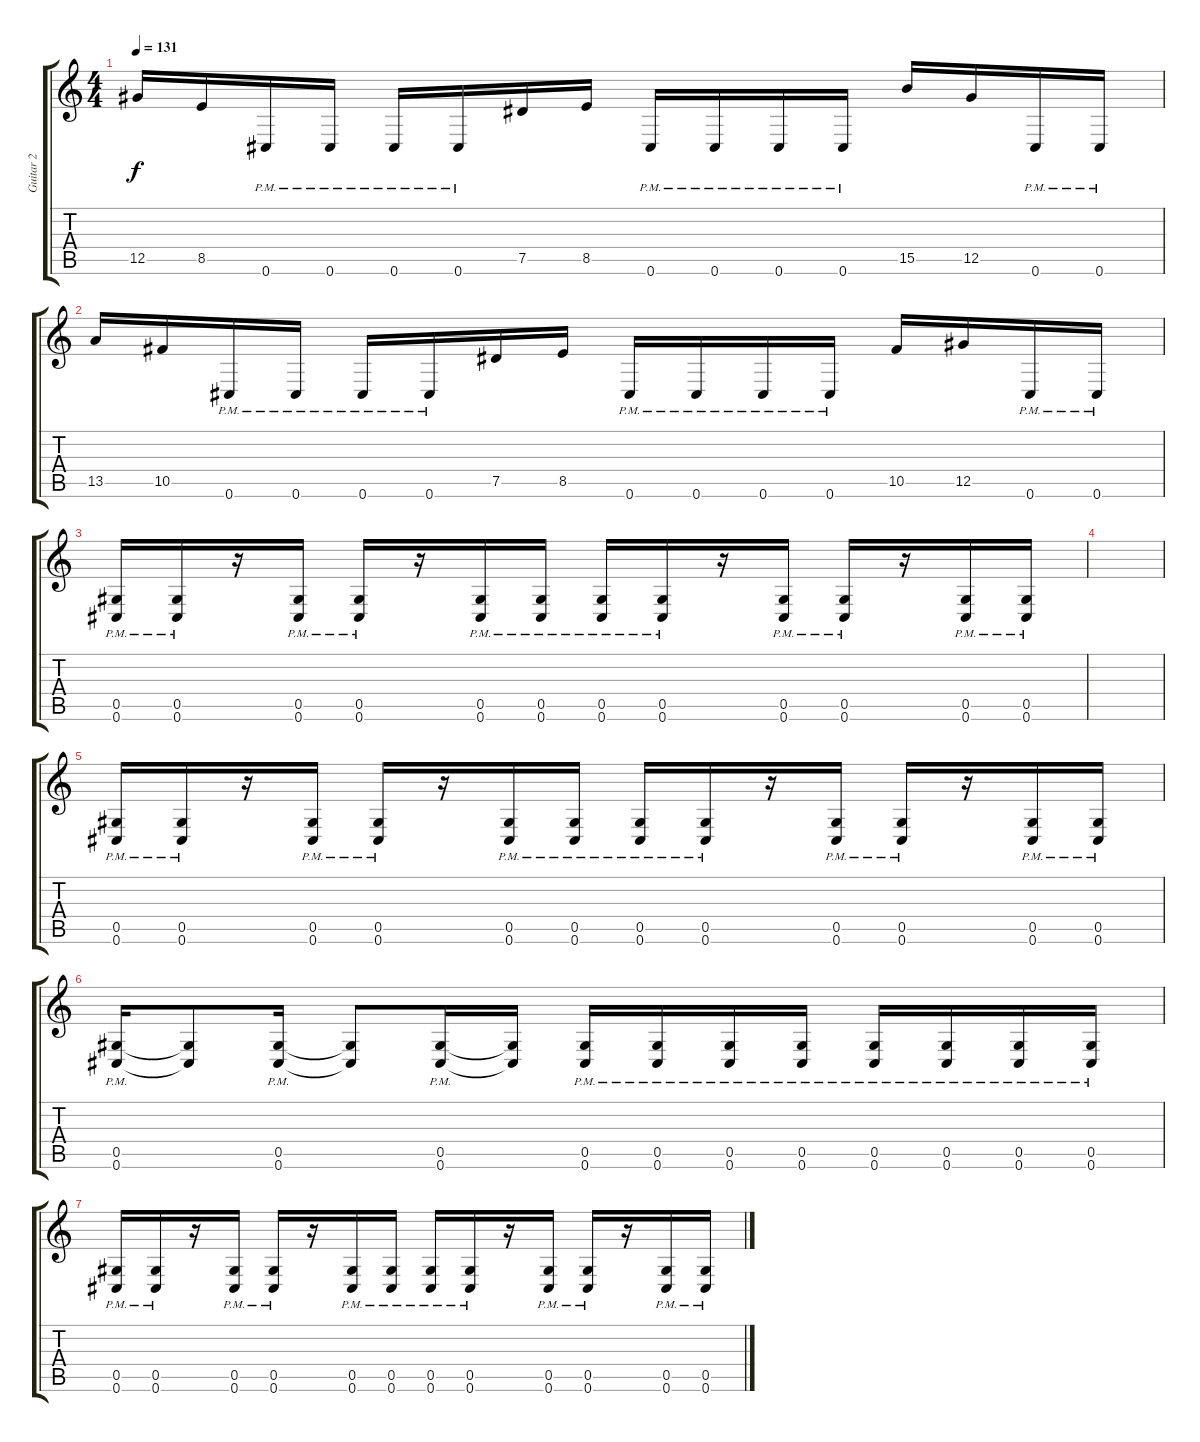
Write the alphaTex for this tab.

\track ("Guitar 2" "Guitar 2") {instrument distortionguitar}
\staff {score tabs}
\tuning (Eb4 Bb3 Gb3 Db3 Ab2 Db2) {hide}
\ts (4 4)
\tempo 131
\clef g2
\ks c
12.5.16{dy f} 8.5.16 0.6{pm}.16 0.6{pm}.16 0.6{pm}.16 0.6{pm}.16 7.5.16 8.5.16 0.6{pm}.16 0.6{pm}.16 0.6{pm}.16 0.6{pm}.16 15.5.16 12.5.16 0.6{pm}.16 0.6{pm}.16 |
13.5.16 10.5.16 0.6{pm}.16 0.6{pm}.16 0.6{pm}.16 0.6{pm}.16 7.5.16 8.5.16 0.6{pm}.16 0.6{pm}.16 0.6{pm}.16 0.6{pm}.16 10.5.16 12.5.16 0.6{pm}.16 0.6{pm}.16 |
(0.5{pm} 0.6{pm}).16 (0.5{pm} 0.6{pm}).16 r.16 (0.5{pm} 0.6{pm}).16 (0.5{pm} 0.6{pm}).16 r.16 (0.5{pm} 0.6{pm}).16 (0.5{pm} 0.6{pm}).16 (0.5{pm} 0.6{pm}).16 (0.5{pm} 0.6{pm}).16 r.16 (0.5{pm} 0.6{pm}).16 (0.5{pm} 0.6{pm}).16 r.16 (0.5{pm} 0.6{pm}).16 (0.5{pm} 0.6{pm}).16 |
|
(0.5{pm} 0.6{pm}).16 (0.5{pm} 0.6{pm}).16 r.16 (0.5{pm} 0.6{pm}).16 (0.5{pm} 0.6{pm}).16 r.16 (0.5{pm} 0.6{pm}).16 (0.5{pm} 0.6{pm}).16 (0.5{pm} 0.6{pm}).16 (0.5{pm} 0.6{pm}).16 r.16 (0.5{pm} 0.6{pm}).16 (0.5{pm} 0.6{pm}).16 r.16 (0.5{pm} 0.6{pm}).16 (0.5{pm} 0.6{pm}).16 |
(0.5{pm} 0.6{pm}).16 (0.5{t} 0.6{t}).8 (0.5{pm} 0.6{pm}).16 (0.5{t} 0.6{t}).8 (0.5{pm} 0.6{pm}).16 (0.5{t} 0.6{t}).16 (0.5{pm} 0.6{pm}).16 (0.5{pm} 0.6{pm}).16 (0.5{pm} 0.6{pm}).16 (0.5{pm} 0.6{pm}).16 (0.5{pm} 0.6{pm}).16 (0.5{pm} 0.6{pm}).16 (0.5{pm} 0.6{pm}).16 (0.5{pm} 0.6{pm}).16 |
(0.5{pm} 0.6{pm}).16 (0.5{pm} 0.6{pm}).16 r.16 (0.5{pm} 0.6{pm}).16 (0.5{pm} 0.6{pm}).16 r.16 (0.5{pm} 0.6{pm}).16 (0.5{pm} 0.6{pm}).16 (0.5{pm} 0.6{pm}).16 (0.5{pm} 0.6{pm}).16 r.16 (0.5{pm} 0.6{pm}).16 (0.5{pm} 0.6{pm}).16 r.16 (0.5{pm} 0.6{pm}).16 (0.5{pm} 0.6{pm}).16
